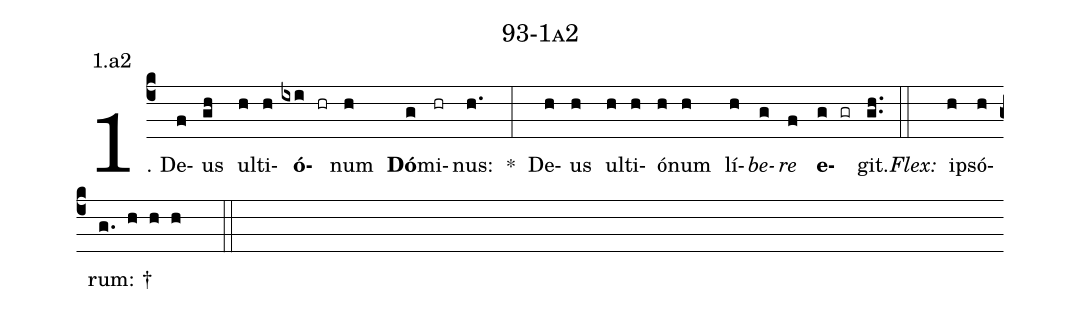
name: 93-1a2;
annotation: 1.a2;
%%
(c4)1. De(f)us(gh) ul(h)ti(h)<b>ó</b>(ixi hr)num(h) <b>Dó</b>(g)mi(hr)nus:(h.) *(:) De(h)us(h) ul(h)ti(h)ó(h)num(h) lí(h)<i>be</i>(g)<i>re</i>(f) <b>e</b>(g gr)git.(gh..) (::)
<i>Flex:</i>()  ip(h)só(h)rum: †(g. h h h  ::)
